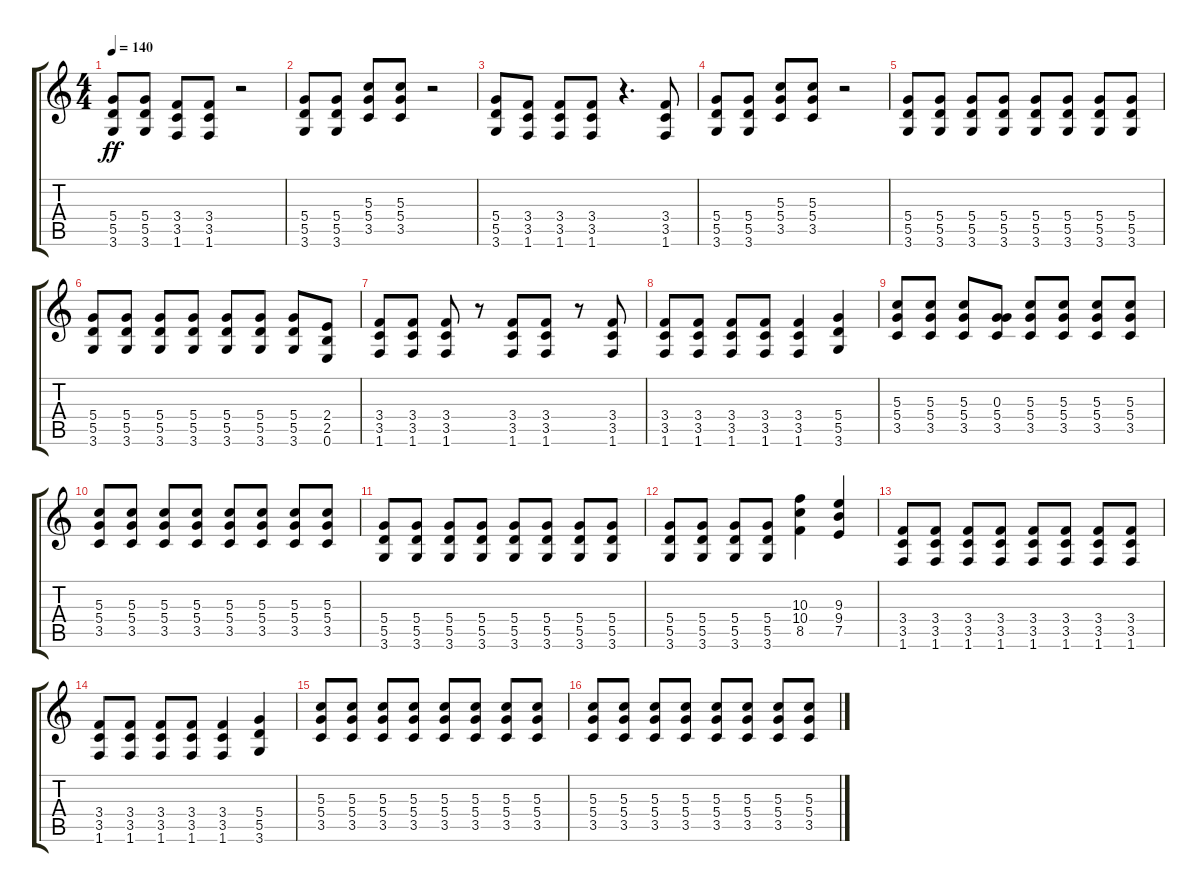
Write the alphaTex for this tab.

\track "" {instrument distortionguitar}
\staff {score tabs}
\tuning (E4 B3 G3 D3 A2 E2) {hide}
\ts (4 4)
\tempo 140
\clef g2
\ks c
(5.4 5.5 3.6).8{dy ff} (5.4 5.5 3.6).8 (3.4 3.5 1.6).8 (3.4 3.5 1.6).8 r.2 |
(5.4 5.5 3.6).8 (5.4 5.5 3.6).8 (5.3 5.4 3.5).8 (5.3 5.4 3.5).8 r.2 |
(5.4 5.5 3.6).8 (3.4 3.5 1.6).8 (3.4 3.5 1.6).8 (3.4 3.5 1.6).8 r.4{d} (3.4 3.5 1.6).8 |
(5.4 5.5 3.6).8 (5.4 5.5 3.6).8 (5.3 5.4 3.5).8 (5.3 5.4 3.5).8 r.2 |
(5.4 5.5 3.6).8 (5.4 5.5 3.6).8 (5.4 5.5 3.6).8 (5.4 5.5 3.6).8 (5.4 5.5 3.6).8 (5.4 5.5 3.6).8 (5.4 5.5 3.6).8 (5.4 5.5 3.6).8 |
(5.4 5.5 3.6).8 (5.4 5.5 3.6).8 (5.4 5.5 3.6).8 (5.4 5.5 3.6).8 (5.4 5.5 3.6).8 (5.4 5.5 3.6).8 (5.4 5.5 3.6).8 (2.4 2.5 0.6).8 |
(3.4 3.5 1.6).8 (3.4 3.5 1.6).8 (3.4 3.5 1.6).8 r.8 (3.4 3.5 1.6).8 (3.4 3.5 1.6).8 r.8 (3.4 3.5 1.6).8 |
(3.4 3.5 1.6).8 (3.4 3.5 1.6).8 (3.4 3.5 1.6).8 (3.4 3.5 1.6).8 (3.4 3.5 1.6).4 (5.4 5.5 3.6).4 |
(5.3 5.4 3.5).8 (5.3 5.4 3.5).8 (5.3 5.4 3.5).8 (0.3 5.4 3.5).8 (5.3 5.4 3.5).8 (5.3 5.4 3.5).8 (5.3 5.4 3.5).8 (5.3 5.4 3.5).8 |
(5.3 5.4 3.5).8 (5.3 5.4 3.5).8 (5.3 5.4 3.5).8 (5.3 5.4 3.5).8 (5.3 5.4 3.5).8 (5.3 5.4 3.5).8 (5.3 5.4 3.5).8 (5.3 5.4 3.5).8 |
(5.4 5.5 3.6).8 (5.4 5.5 3.6).8 (5.4 5.5 3.6).8 (5.4 5.5 3.6).8 (5.4 5.5 3.6).8 (5.4 5.5 3.6).8 (5.4 5.5 3.6).8 (5.4 5.5 3.6).8 |
(5.4 5.5 3.6).8 (5.4 5.5 3.6).8 (5.4 5.5 3.6).8 (5.4 5.5 3.6).8 (10.3 10.4 8.5).4 (9.3 9.4 7.5).4 |
(3.4 3.5 1.6).8 (3.4 3.5 1.6).8 (3.4 3.5 1.6).8 (3.4 3.5 1.6).8 (3.4 3.5 1.6).8 (3.4 3.5 1.6).8 (3.4 3.5 1.6).8 (3.4 3.5 1.6).8 |
(3.4 3.5 1.6).8 (3.4 3.5 1.6).8 (3.4 3.5 1.6).8 (3.4 3.5 1.6).8 (3.4 3.5 1.6).4 (5.4 5.5 3.6).4 |
(5.3 5.4 3.5).8 (5.3 5.4 3.5).8 (5.3 5.4 3.5).8 (5.3 5.4 3.5).8 (5.3 5.4 3.5).8 (5.3 5.4 3.5).8 (5.3 5.4 3.5).8 (5.3 5.4 3.5).8 |
(5.3 5.4 3.5).8 (5.3 5.4 3.5).8 (5.3 5.4 3.5).8 (5.3 5.4 3.5).8 (5.3 5.4 3.5).8 (5.3 5.4 3.5).8 (5.3 5.4 3.5).8 (5.3 5.4 3.5).8
